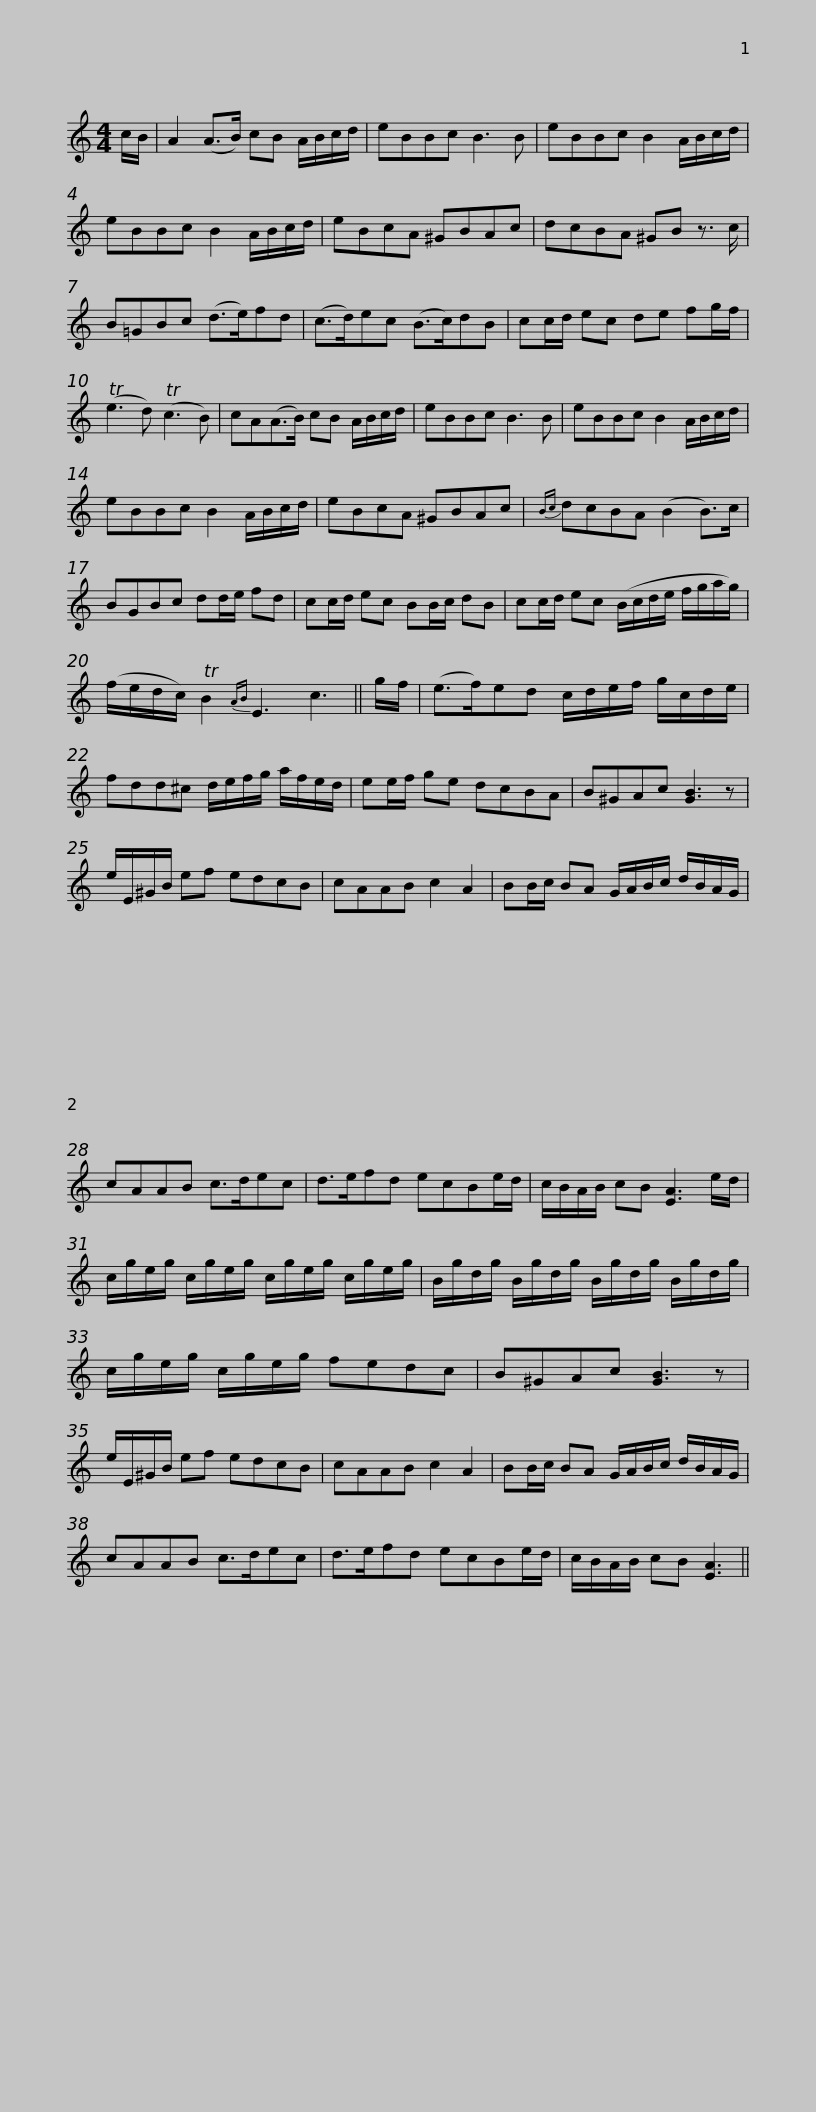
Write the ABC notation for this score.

X:1
L:1/8
M:4/4
I:linebreak $
K:C
V:1 treble
V:1
 c/B/ | A2 (A>B) cB A/B/c/d/ | eBBc B3 B | eBBc B2 A/B/c/d/ | eBBc B2 A/B/c/d/ | %5
 eBcA ^GBAc |$ dcBA ^GB z3/2 c/ | B=GBc (d>e)fd | (c>d)ec (B>c)dB | cc/d/ ec de fg/f/ | %10
 (Te3 d) (Tc3 B) |$ cA(A>B) cB A/B/c/d/ | eBBc B3 B | eBBc B2 A/B/c/d/ | eBBc B2 A/B/c/d/ | %15
 eBcA ^GBAc |${Bc} dcBA (B2 B>)c | BGBc dd/e/ fd | cc/d/ ec BB/c/ dB | cc/d/ ec (B/c/d/e/ f/g/a/g/) |$ %20
 (f/e/d/c/) TB2{AB} E3 c3 || g/f/ | (e>f)ed c/d/e/f/ g/c/d/e/ | fdd^c d/e/f/g/ a/f/e/d/ | ee/f/ ge dcBA |$ %25
 B^GAc [GB]3 z | e/E/^G/B/ ef edcB | cAAB c2 A2 | BB/c/ BA G/A/B/c/ d/B/A/G/ | cAAB c>dec |$ %30
 d>efd ecBe/d/ | c/B/A/B/ cB [EA]3 e/d/ | c/g/e/g/ c/g/e/g/ c/g/e/g/ c/g/e/g/ |$ B/g/d/g/ B/g/d/g/ B/g/d/g/ B/g/d/g/ | c/g/e/g/ c/g/e/g/ fedc | %35
 B^GAc [GB]3 z | e/E/^G/B/ ef edcB |$ cAAB c2 A2 | BB/c/ BA G/A/B/c/ d/B/A/G/ | cAAB c>dec | %40
 d>efd ecBe/d/ | c/B/A/B/ cB [EA]3 || %42
